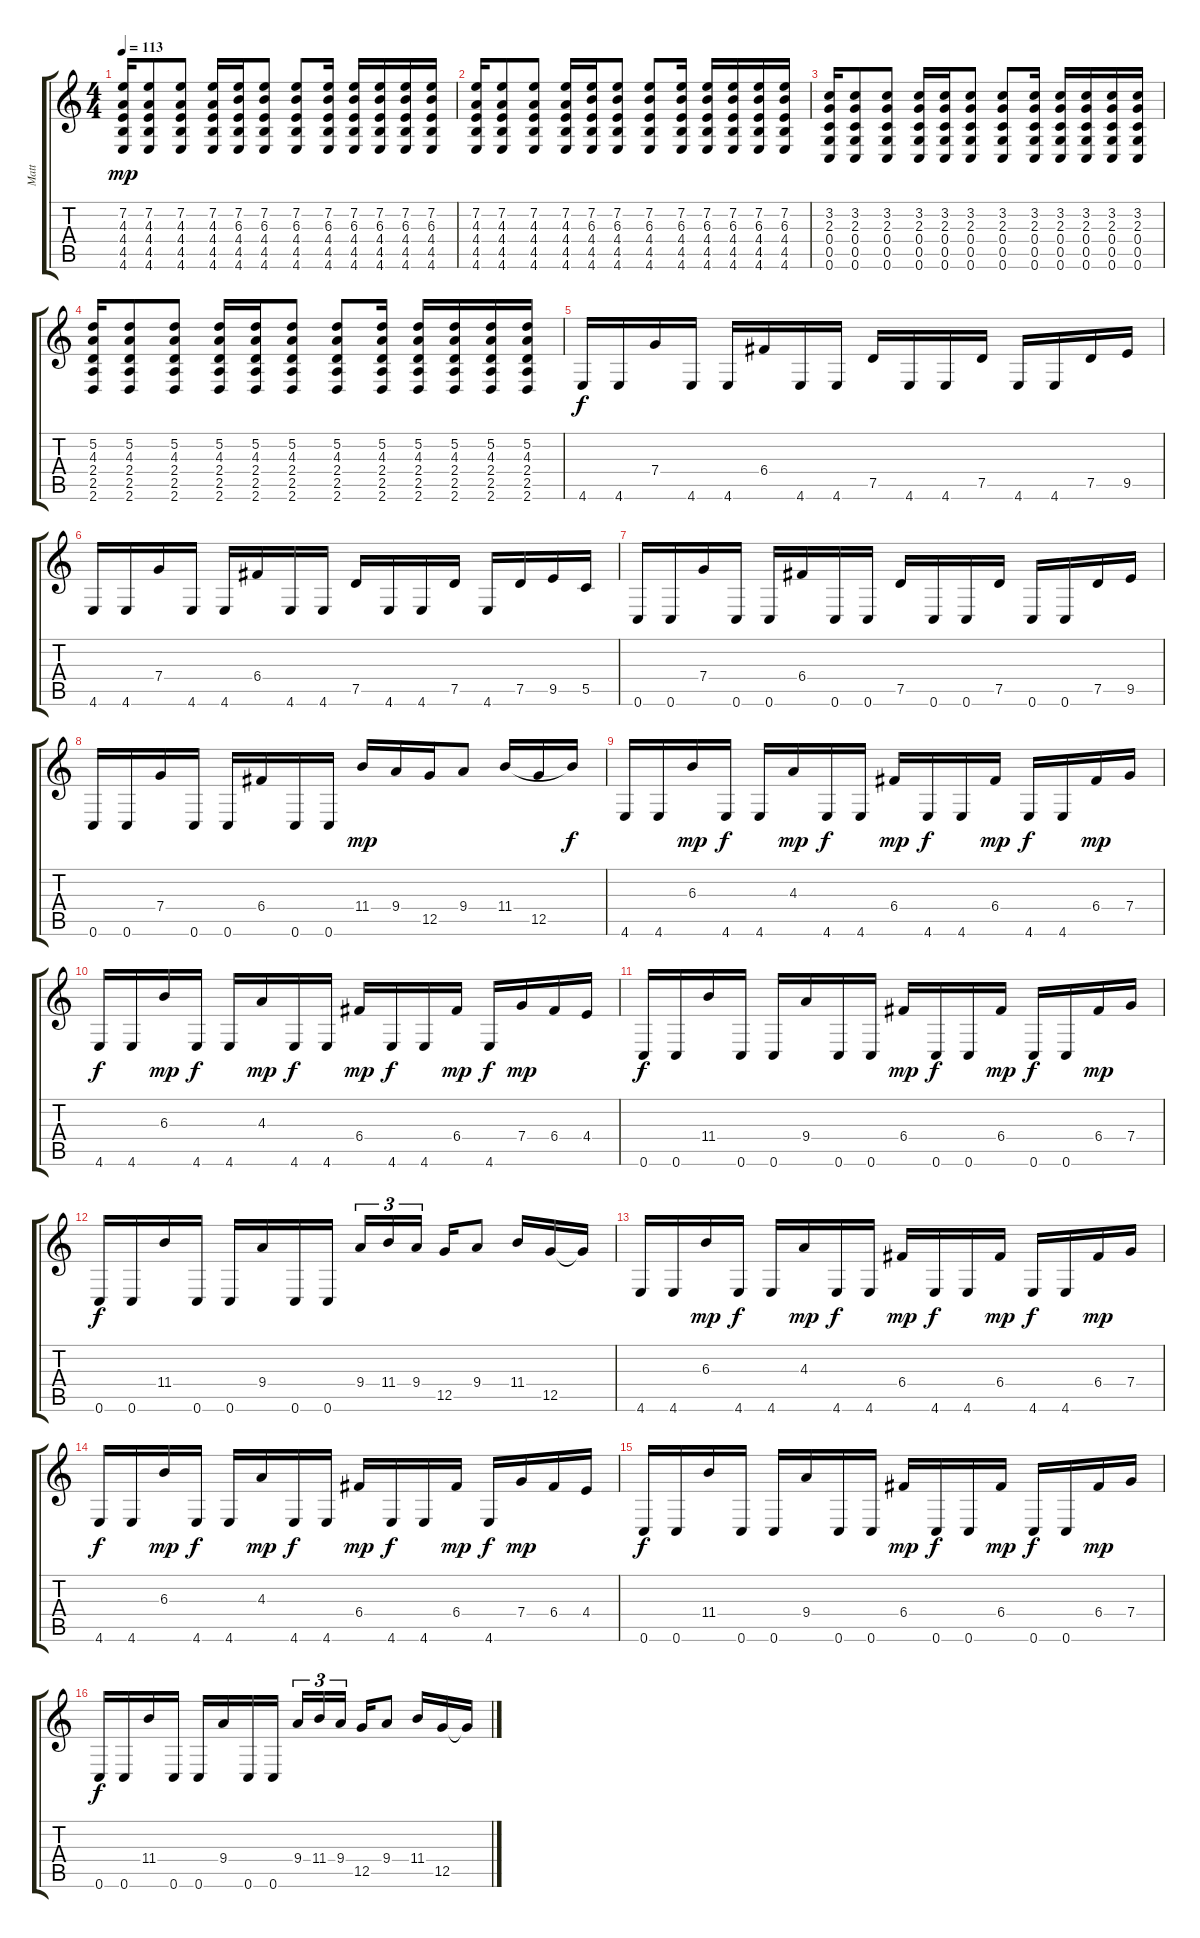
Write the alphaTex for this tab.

\track ("Matt" "Matt") {instrument overdrivenguitar}
\staff {score tabs}
\tuning (D4 A3 F3 C3 G2 C2) {hide}
\ts (4 4)
\tempo 113
\clef g2
\ks c
(7.2 4.3 4.4 4.5 4.6).16{dy mp} (7.2 4.3 4.4 4.5 4.6).8 (7.2 4.3 4.4 4.5 4.6).8 (7.2 4.3 4.4 4.5 4.6).16 (7.2 6.3 4.4 4.5 4.6).16 (7.2 6.3 4.4 4.5 4.6).8 (7.2 6.3 4.4 4.5 4.6).8 (7.2 6.3 4.4 4.5 4.6).16 (7.2 6.3 4.4 4.5 4.6).16 (7.2 6.3 4.4 4.5 4.6).16 (7.2 6.3 4.4 4.5 4.6).16 (7.2 6.3 4.4 4.5 4.6).16 |
(7.2 4.3 4.4 4.5 4.6).16 (7.2 4.3 4.4 4.5 4.6).8 (7.2 4.3 4.4 4.5 4.6).8 (7.2 4.3 4.4 4.5 4.6).16 (7.2 6.3 4.4 4.5 4.6).16 (7.2 6.3 4.4 4.5 4.6).8 (7.2 6.3 4.4 4.5 4.6).8 (7.2 6.3 4.4 4.5 4.6).16 (7.2 6.3 4.4 4.5 4.6).16 (7.2 6.3 4.4 4.5 4.6).16 (7.2 6.3 4.4 4.5 4.6).16 (7.2 6.3 4.4 4.5 4.6).16 |
(3.2 2.3 0.4 0.5 0.6).16 (3.2 2.3 0.4 0.5 0.6).8 (3.2 2.3 0.4 0.5 0.6).8 (3.2 2.3 0.4 0.5 0.6).16 (3.2 2.3 0.4 0.5 0.6).16 (3.2 2.3 0.4 0.5 0.6).8 (3.2 2.3 0.4 0.5 0.6).8 (3.2 2.3 0.4 0.5 0.6).16 (3.2 2.3 0.4 0.5 0.6).16 (3.2 2.3 0.4 0.5 0.6).16 (3.2 2.3 0.4 0.5 0.6).16 (3.2 2.3 0.4 0.5 0.6).16 |
(5.2 4.3 2.4 2.5 2.6).16 (5.2 4.3 2.4 2.5 2.6).8 (5.2 4.3 2.4 2.5 2.6).8 (5.2 4.3 2.4 2.5 2.6).16 (5.2 4.3 2.4 2.5 2.6).16 (5.2 4.3 2.4 2.5 2.6).8 (5.2 4.3 2.4 2.5 2.6).8 (5.2 4.3 2.4 2.5 2.6).16 (5.2 4.3 2.4 2.5 2.6).16 (5.2 4.3 2.4 2.5 2.6).16 (5.2 4.3 2.4 2.5 2.6).16 (5.2 4.3 2.4 2.5 2.6).16 |
4.6.16{dy f} 4.6.16 7.4.16 4.6.16 4.6.16 6.4.16 4.6.16 4.6.16 7.5.16 4.6.16 4.6.16 7.5.16 4.6.16 4.6.16 7.5.16 9.5.16 |
4.6.16 4.6.16 7.4.16 4.6.16 4.6.16 6.4.16 4.6.16 4.6.16 7.5.16 4.6.16 4.6.16 7.5.16 4.6.16 7.5.16 9.5.16 5.5.16 |
0.6.16 0.6.16 7.4.16 0.6.16 0.6.16 6.4.16 0.6.16 0.6.16 7.5.16 0.6.16 0.6.16 7.5.16 0.6.16 0.6.16 7.5.16 9.5.16 |
0.6.16 0.6.16 7.4.16 0.6.16 0.6.16 6.4.16 0.6.16 0.6.16 11.4.16{dy mp} 9.4.16 12.5.16 9.4.8 11.4.16 12.5.16 11.4{t}.16{dy f} |
4.6.16 4.6.16 6.3.16{dy mp} 4.6.16{dy f} 4.6.16 4.3.16{dy mp} 4.6.16{dy f} 4.6.16 6.4.16{dy mp} 4.6.16{dy f} 4.6.16 6.4.16{dy mp} 4.6.16{dy f} 4.6.16 6.4.16{dy mp} 7.4.16 |
4.6.16{dy f} 4.6.16 6.3.16{dy mp} 4.6.16{dy f} 4.6.16 4.3.16{dy mp} 4.6.16{dy f} 4.6.16 6.4.16{dy mp} 4.6.16{dy f} 4.6.16 6.4.16{dy mp} 4.6.16{dy f} 7.4.16{dy mp} 6.4.16 4.4.16 |
0.6.16{dy f} 0.6.16 11.4.16 0.6.16 0.6.16 9.4.16 0.6.16 0.6.16 6.4.16{dy mp} 0.6.16{dy f} 0.6.16 6.4.16{dy mp} 0.6.16{dy f} 0.6.16 6.4.16{dy mp} 7.4.16 |
0.6.16{dy f} 0.6.16 11.4.16 0.6.16 0.6.16 9.4.16 0.6.16 0.6.16 9.4.16{tu (3 2)} 11.4.16{tu (3 2)} 9.4.16{tu (3 2) beam splitsecondary} 12.5.16 9.4.8 11.4.16 12.5.16 12.5{t}.16 |
4.6.16 4.6.16 6.3.16{dy mp} 4.6.16{dy f} 4.6.16 4.3.16{dy mp} 4.6.16{dy f} 4.6.16 6.4.16{dy mp} 4.6.16{dy f} 4.6.16 6.4.16{dy mp} 4.6.16{dy f} 4.6.16 6.4.16{dy mp} 7.4.16 |
4.6.16{dy f} 4.6.16 6.3.16{dy mp} 4.6.16{dy f} 4.6.16 4.3.16{dy mp} 4.6.16{dy f} 4.6.16 6.4.16{dy mp} 4.6.16{dy f} 4.6.16 6.4.16{dy mp} 4.6.16{dy f} 7.4.16{dy mp} 6.4.16 4.4.16 |
0.6.16{dy f} 0.6.16 11.4.16 0.6.16 0.6.16 9.4.16 0.6.16 0.6.16 6.4.16{dy mp} 0.6.16{dy f} 0.6.16 6.4.16{dy mp} 0.6.16{dy f} 0.6.16 6.4.16{dy mp} 7.4.16 |
0.6.16{dy f} 0.6.16 11.4.16 0.6.16 0.6.16 9.4.16 0.6.16 0.6.16 9.4.16{tu (3 2)} 11.4.16{tu (3 2)} 9.4.16{tu (3 2) beam splitsecondary} 12.5.16 9.4.8 11.4.16 12.5.16 12.5{t}.16
